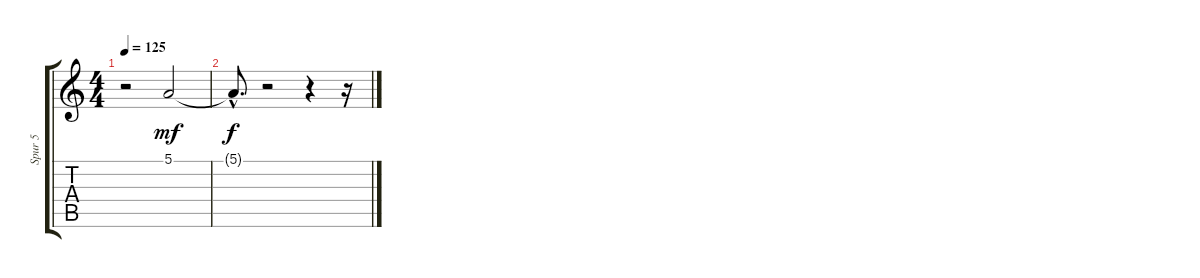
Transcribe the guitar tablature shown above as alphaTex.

\track ("Spur 5" "Spur 5") {instrument reversecymbal}
\staff {score tabs}
\tuning (E4 B3 G3 D3 A2 E2) {hide}
\ts (4 4)
\tempo 125
\clef g2
\ks c
r.2{dy mf instrument reversecymbal} 5.1.2 |
5.1{hac t}.8{d dy f} r.2 r.4 r.16
